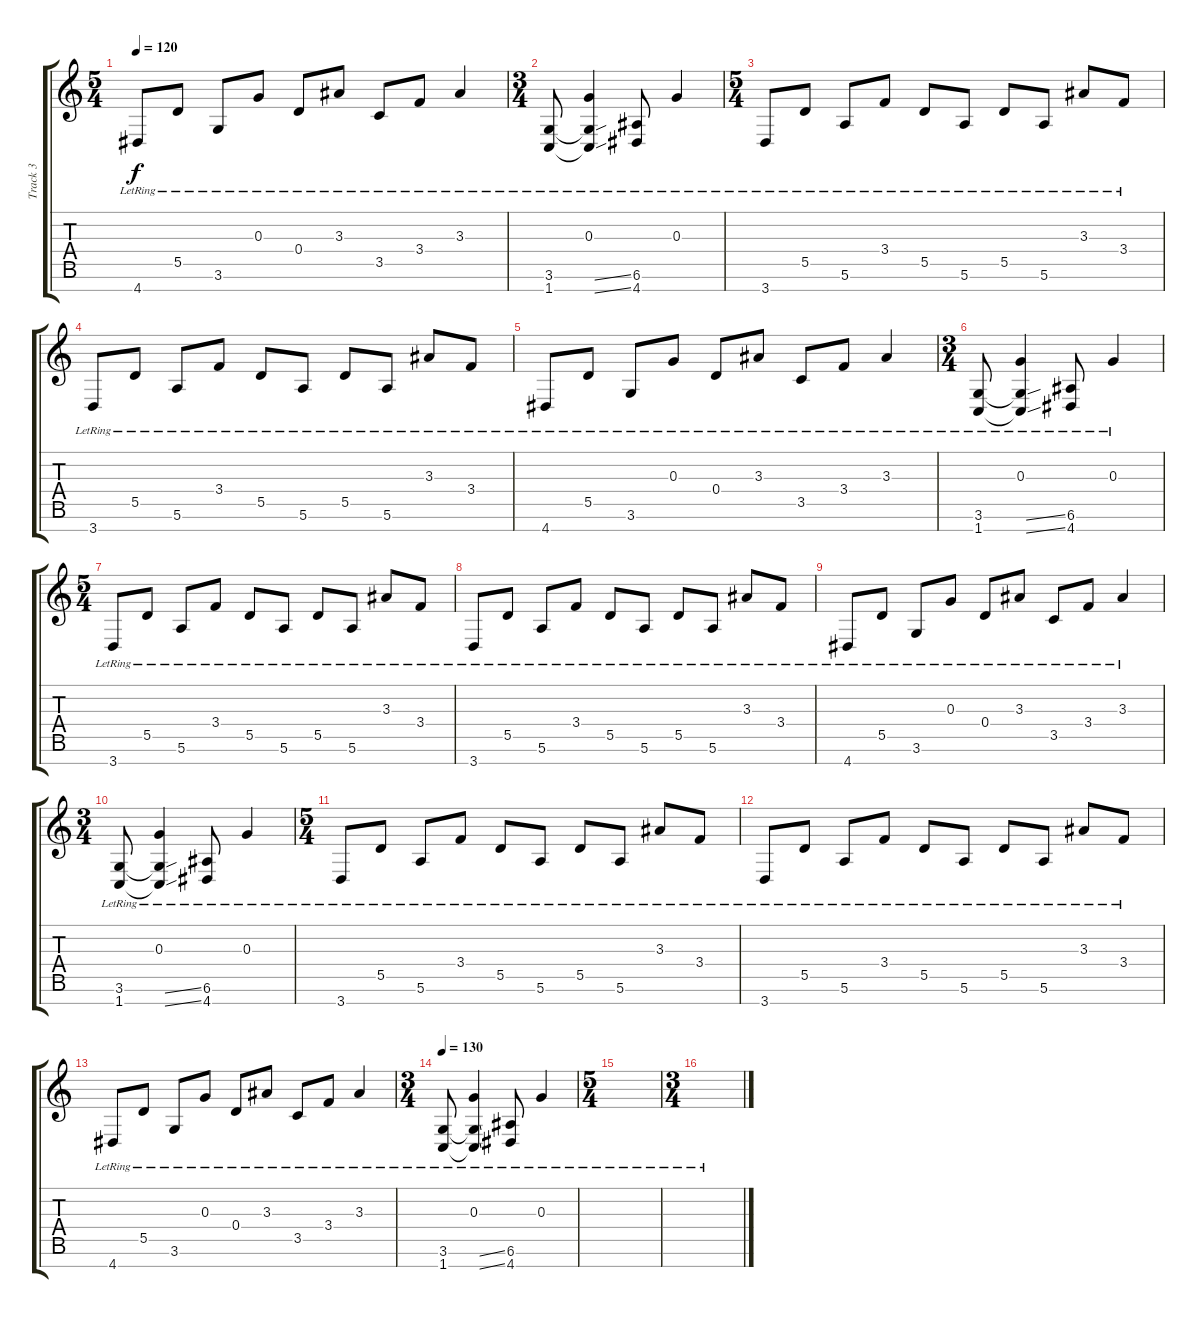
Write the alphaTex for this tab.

\track ("Track 3" "Track 3") {instrument electricguitarclean}
\staff {score tabs}
\tuning (E4 B3 G3 D3 A2 E2 B1) {hide}
\ts (5 4)
\tempo 120
\clef g2
\ks c
4.7{lr}.8{dy f} 5.5{lr}.8 3.6{lr}.8 0.3{lr}.8 0.4{lr}.8 3.3{lr}.8 3.5{lr}.8 3.4{lr}.8 3.3{lr}.4 |
\ts (3 4)
(3.6{lr} 1.7{lr}).8 (0.3{lr} 3.6{ss t} 1.7{ss t}).4 (6.6{lr} 4.7{lr}).8 0.3{lr}.4 |
\ts (5 4)
3.7{lr}.8 5.5{lr}.8 5.6{lr}.8 3.4{lr}.8 5.5{lr}.8 5.6{lr}.8 5.5{lr}.8 5.6{lr}.8 3.3{lr}.8 3.4{lr}.8 |
3.7{lr}.8 5.5{lr}.8 5.6{lr}.8 3.4{lr}.8 5.5{lr}.8 5.6{lr}.8 5.5{lr}.8 5.6{lr}.8 3.3{lr}.8 3.4{lr}.8 |
4.7{lr}.8 5.5{lr}.8 3.6{lr}.8 0.3{lr}.8 0.4{lr}.8 3.3{lr}.8 3.5{lr}.8 3.4{lr}.8 3.3{lr}.4 |
\ts (3 4)
(3.6{lr} 1.7{lr}).8 (0.3{lr} 3.6{ss t} 1.7{ss t}).4 (6.6{lr} 4.7{lr}).8 0.3{lr}.4 |
\ts (5 4)
3.7{lr}.8 5.5{lr}.8 5.6{lr}.8 3.4{lr}.8 5.5{lr}.8 5.6{lr}.8 5.5{lr}.8 5.6{lr}.8 3.3{lr}.8 3.4{lr}.8 |
3.7{lr}.8 5.5{lr}.8 5.6{lr}.8 3.4{lr}.8 5.5{lr}.8 5.6{lr}.8 5.5{lr}.8 5.6{lr}.8 3.3{lr}.8 3.4{lr}.8 |
4.7{lr}.8 5.5{lr}.8 3.6{lr}.8 0.3{lr}.8 0.4{lr}.8 3.3{lr}.8 3.5{lr}.8 3.4{lr}.8 3.3{lr}.4 |
\ts (3 4)
(3.6{lr} 1.7{lr}).8 (0.3{lr} 3.6{ss t} 1.7{ss t}).4 (6.6{lr} 4.7{lr}).8 0.3{lr}.4 |
\ts (5 4)
3.7{lr}.8 5.5{lr}.8 5.6{lr}.8 3.4{lr}.8 5.5{lr}.8 5.6{lr}.8 5.5{lr}.8 5.6{lr}.8 3.3{lr}.8 3.4{lr}.8 |
3.7{lr}.8 5.5{lr}.8 5.6{lr}.8 3.4{lr}.8 5.5{lr}.8 5.6{lr}.8 5.5{lr}.8 5.6{lr}.8 3.3{lr}.8 3.4{lr}.8 |
4.7{lr}.8 5.5{lr}.8 3.6{lr}.8 0.3{lr}.8 0.4{lr}.8 3.3{lr}.8 3.5{lr}.8 3.4{lr}.8 3.3{lr}.4 |
\ts (3 4)
\tempo 130
(3.6{lr} 1.7{lr}).8 (0.3{lr} 3.6{ss t} 1.7{ss t}).4 (6.6{lr} 4.7{lr}).8 0.3{lr}.4 |
\ts (5 4)
|
\ts (3 4)
